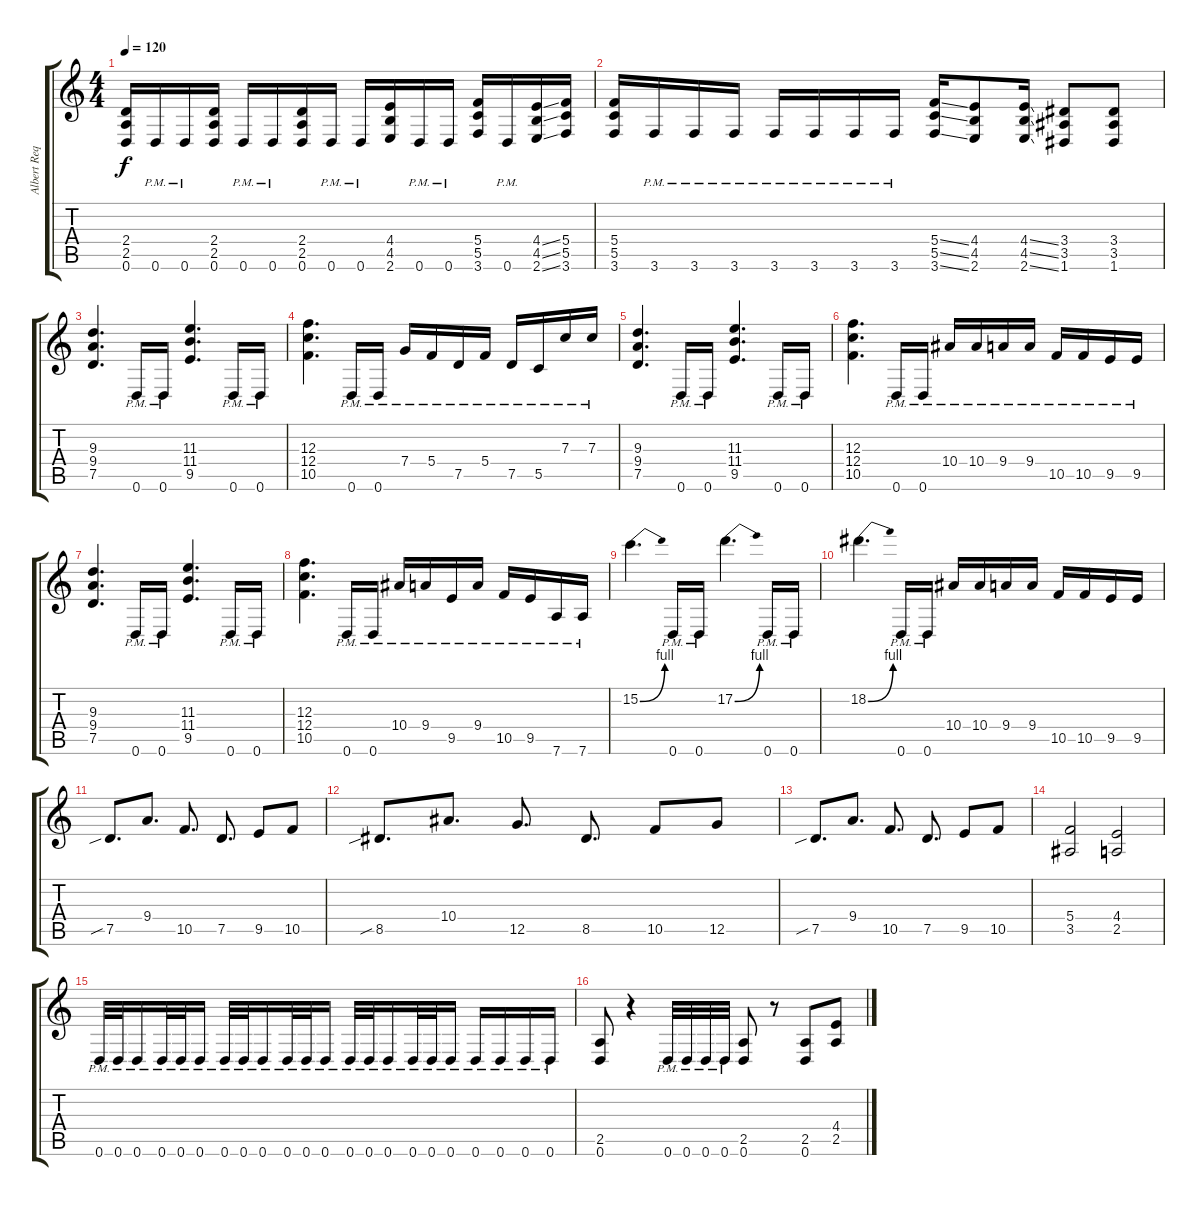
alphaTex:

\track ("Albert Requena" "Albert Req") {instrument distortionguitar}
\staff {score tabs}
\tuning (D4 A3 F3 C3 G2 D2) {hide}
\ts (4 4)
\tempo 120
\clef g2
\ks c
(2.4 2.5 0.6).16{dy f} 0.6{pm}.16 0.6{pm}.16 (2.4 2.5 0.6).16 0.6{pm}.16 0.6{pm}.16 (2.4 2.5 0.6).16 0.6{pm}.16 0.6{pm}.16 (4.4 4.5 2.6).16 0.6{pm}.16 0.6{pm}.16 (5.4 5.5 3.6).16 0.6{pm}.16 (4.4{ss} 4.5{ss} 2.6{ss}).16 (5.4 5.5 3.6).16 |
(5.4 5.5 3.6).16 3.6{pm}.16 3.6{pm}.16 3.6{pm}.16 3.6{pm}.16 3.6{pm}.16 3.6{pm}.16 3.6{pm}.16 (5.4{ss} 5.5{ss} 3.6{ss}).16 (4.4 4.5 2.6).8 (4.4{ss} 4.5{ss} 2.6{ss}).16 (3.4 3.5 1.6).8 (3.4 3.5 1.6).8 |
(9.3 9.4 7.5).4{d} 0.6{pm}.16 0.6{pm}.16 (11.3 11.4 9.5).4{d} 0.6{pm}.16 0.6{pm}.16 |
(12.3 12.4 10.5).4{d} 0.6{pm}.16 0.6{pm}.16 7.4{pm}.16 5.4{pm}.16 7.5{pm}.16 5.4{pm}.16 7.5{pm}.16 5.5{pm}.16 7.3{pm}.16 7.3{pm}.16 |
(9.3 9.4 7.5).4{d} 0.6{pm}.16 0.6{pm}.16 (11.3 11.4 9.5).4{d} 0.6{pm}.16 0.6{pm}.16 |
(12.3 12.4 10.5).4{d} 0.6{pm}.16 0.6{pm}.16 10.4{pm}.16 10.4{pm}.16 9.4{pm}.16 9.4{pm}.16 10.5{pm}.16 10.5{pm}.16 9.5{pm}.16 9.5{pm}.16 |
(9.3 9.4 7.5).4{d} 0.6{pm}.16 0.6{pm}.16 (11.3 11.4 9.5).4{d} 0.6{pm}.16 0.6{pm}.16 |
(12.3 12.4 10.5).4{d} 0.6{pm}.16 0.6{pm}.16 10.4{pm}.16 9.4{pm}.16 9.5{pm}.16 9.4{pm}.16 10.5{pm}.16 9.5{pm}.16 7.6{pm}.16 7.6{pm}.16 |
15.2{be (bend 0 0 60 4)}.4{d} 0.6{pm}.16 0.6{pm}.16 17.2{be (bend 0 0 60 4)}.4{d} 0.6{pm}.16 0.6{pm}.16 |
18.2{be (bend 0 0 60 4)}.4{d} 0.6{pm}.16 0.6{pm}.16 10.4.16 10.4.16 9.4.16 9.4.16 10.5.16 10.5.16 9.5.16 9.5.16 |
7.5{sib}.8{d} 9.4.8{d} 10.5.8{d} 7.5.8{d} 9.5.8 10.5.8 |
8.5{sib}.8{d} 10.4.8{d} 12.5.8{d} 8.5.8{d} 10.5.8 12.5.8 |
7.5{sib}.8{d} 9.4.8{d} 10.5.8{d} 7.5.8{d} 9.5.8 10.5.8 |
(5.4 3.5).2 (4.4 2.5).2 |
0.6{pm}.32 0.6{pm}.32 0.6{pm}.16 0.6{pm}.32 0.6{pm}.32 0.6{pm}.16 0.6{pm}.32 0.6{pm}.32 0.6{pm}.16 0.6{pm}.32 0.6{pm}.32 0.6{pm}.16 0.6{pm}.32 0.6{pm}.32 0.6{pm}.16 0.6{pm}.32 0.6{pm}.32 0.6{pm}.16 0.6{pm}.16 0.6{pm}.16 0.6{pm}.16 0.6{pm}.16 |
(2.5 0.6).8 r.4 0.6{pm}.32 0.6{pm}.32 0.6{pm}.32 0.6{pm}.32 (2.5 0.6).8 r.8 (2.5 0.6).8 (4.4 2.5).8
